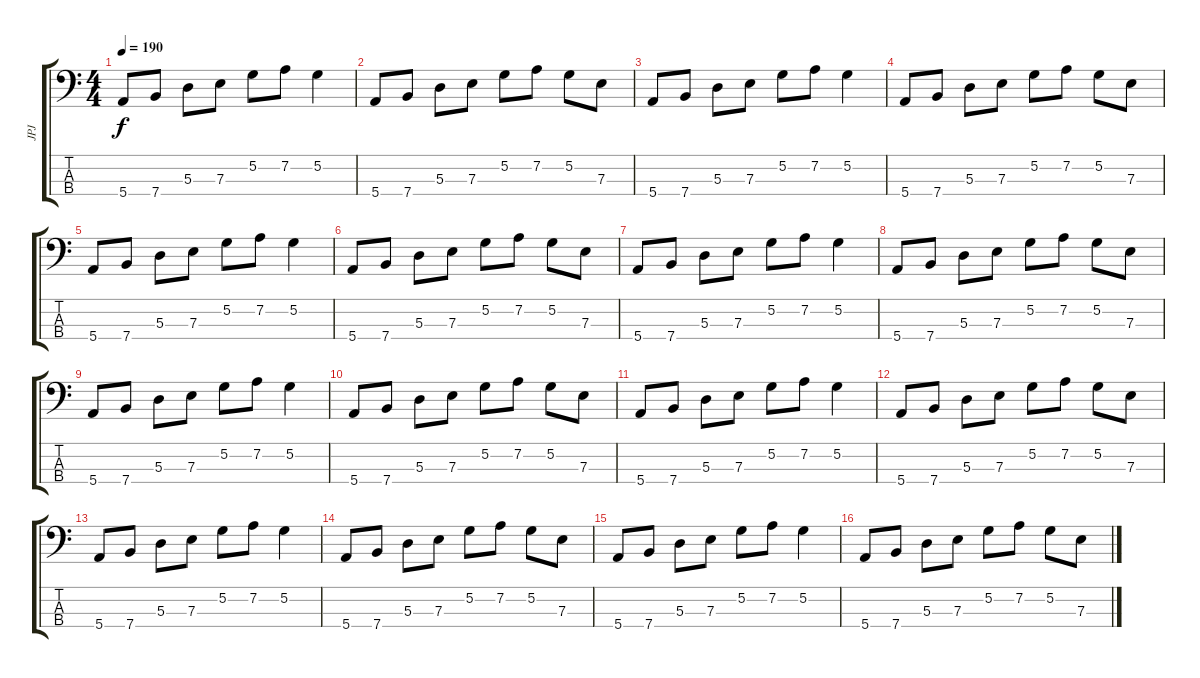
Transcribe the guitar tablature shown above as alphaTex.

\track ("JPJ" "JPJ") {instrument electricbassfinger}
\staff {score tabs}
\tuning (G2 D2 A1 E1) {hide}
\ts (4 4)
\tempo 190
\clef f4
\ks c
5.4.8{dy f} 7.4.8 5.3.8 7.3.8 5.2.8 7.2.8 5.2.4 |
5.4.8 7.4.8 5.3.8 7.3.8 5.2.8 7.2.8 5.2.8 7.3.8 |
5.4.8 7.4.8 5.3.8 7.3.8 5.2.8 7.2.8 5.2.4 |
5.4.8 7.4.8 5.3.8 7.3.8 5.2.8 7.2.8 5.2.8 7.3.8 |
5.4.8 7.4.8 5.3.8 7.3.8 5.2.8 7.2.8 5.2.4 |
5.4.8 7.4.8 5.3.8 7.3.8 5.2.8 7.2.8 5.2.8 7.3.8 |
5.4.8 7.4.8 5.3.8 7.3.8 5.2.8 7.2.8 5.2.4 |
5.4.8 7.4.8 5.3.8 7.3.8 5.2.8 7.2.8 5.2.8 7.3.8 |
5.4.8 7.4.8 5.3.8 7.3.8 5.2.8 7.2.8 5.2.4 |
5.4.8 7.4.8 5.3.8 7.3.8 5.2.8 7.2.8 5.2.8 7.3.8 |
5.4.8 7.4.8 5.3.8 7.3.8 5.2.8 7.2.8 5.2.4 |
5.4.8 7.4.8 5.3.8 7.3.8 5.2.8 7.2.8 5.2.8 7.3.8 |
5.4.8 7.4.8 5.3.8 7.3.8 5.2.8 7.2.8 5.2.4 |
5.4.8 7.4.8 5.3.8 7.3.8 5.2.8 7.2.8 5.2.8 7.3.8 |
5.4.8 7.4.8 5.3.8 7.3.8 5.2.8 7.2.8 5.2.4 |
5.4.8 7.4.8 5.3.8 7.3.8 5.2.8 7.2.8 5.2.8 7.3.8
